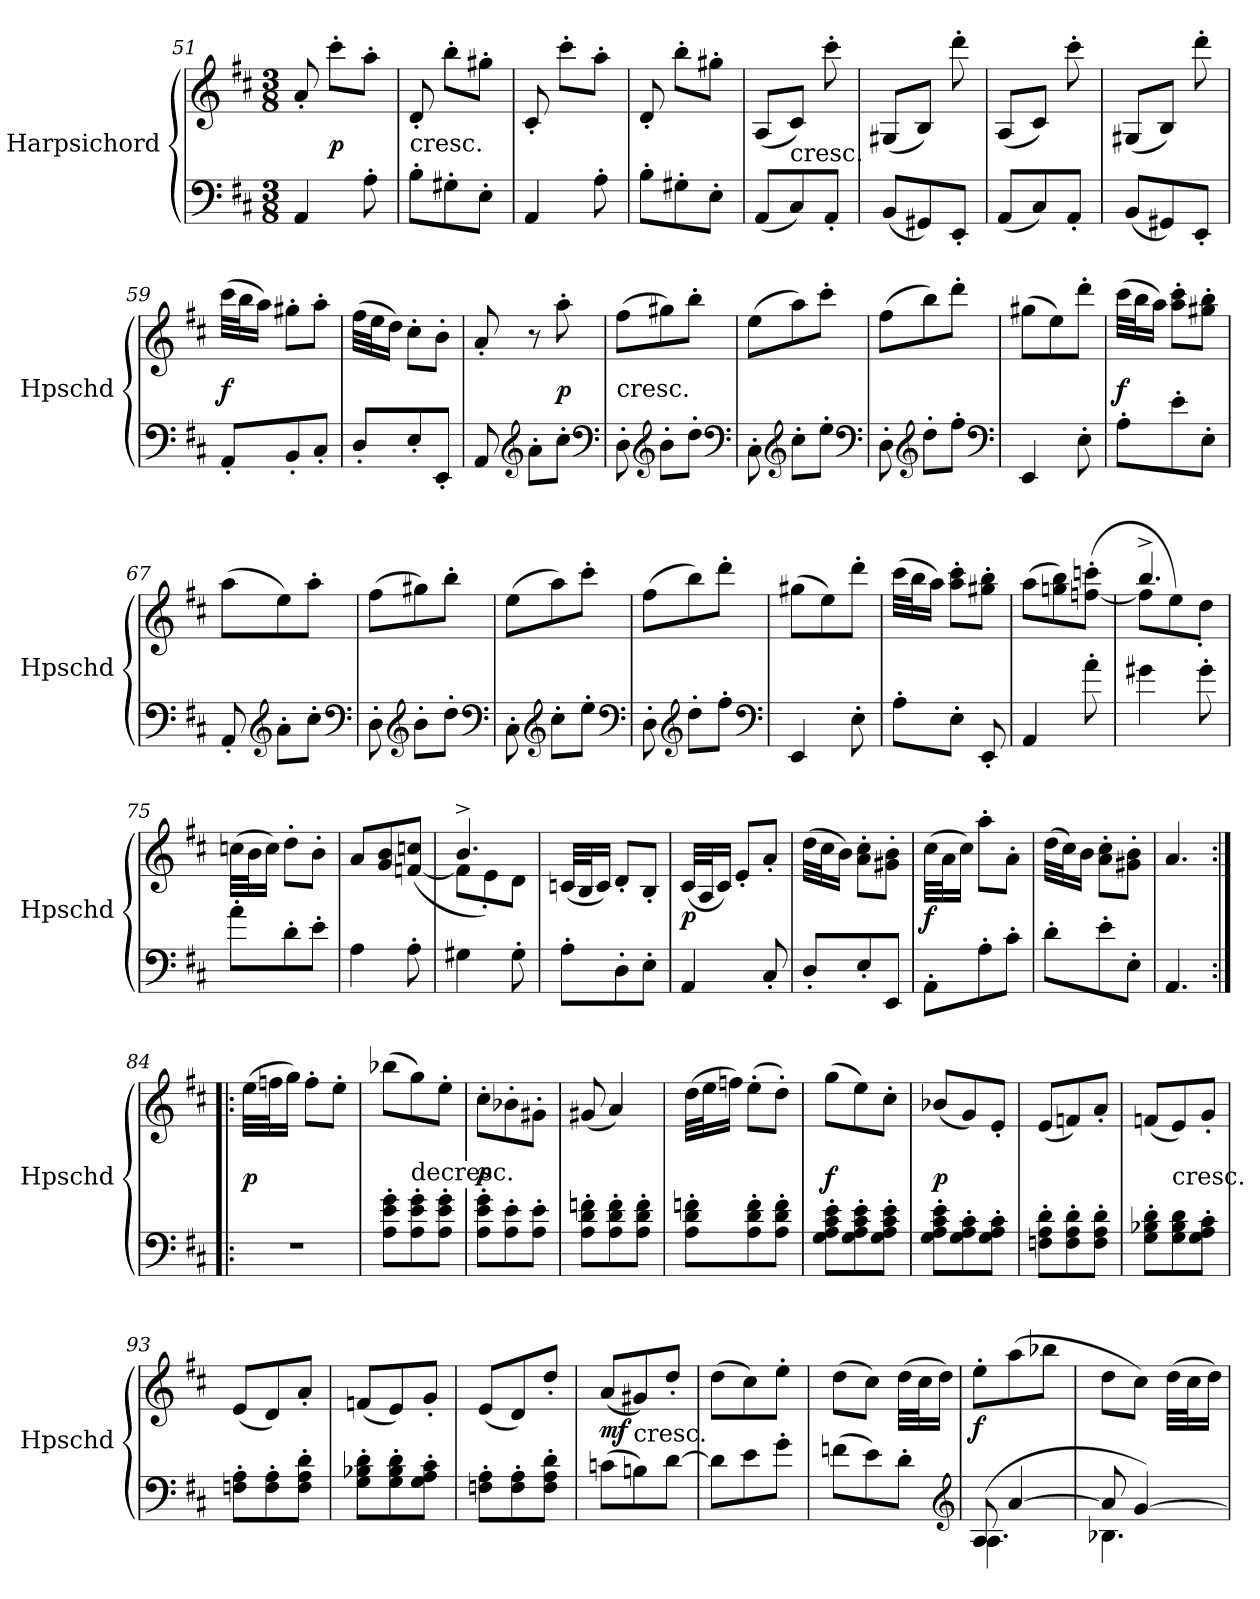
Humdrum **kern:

**kern	**kern	**dynam
*part1	*part1	*part1
*staff2	*staff1	*staff1/2
*I"Harpsichord	*	*
*I'Hpschd	*	*
*clefF4	*clefG2	*
*k[f#c#]	*k[f#c#]	*
*D:	*D:	*
*M3/8	*M3/8	*
=51	=51	=51
4AA/	8a'/	.
.	8ccc#'\L	p
8A'\	8aa'\J	.
=52	=52	=52
!	!LO:TX:c:t=cresc.	!
8B'\L	8d'/	.
8G#X'\	8bb'\L	.
8E'\J	8gg#X'\J	.
=53	=53	=53
4AA/	8c#'/	.
.	8ccc#'\L	.
8A'\	8aa'\J	.
=54	=54	=54
8B'\L	8d'/	.
8G#X'\	8bb'\L	.
8E'\J	8gg#X'\J	.
=55	=55	=55
(8AA/L	(8A/L	.
!	!LO:TX:c:t=cresc.	!
8C#/)	8c#/J)	.
8AA'/J	8ccc#'\	.
=56	=56	=56
(8BB/L	(8G#X/L	.
8GG#X/)	8B/J)	.
8EE'/J	8ddd'\	.
=57	=57	=57
(8AA/L	(8A/L	.
8C#/)	8c#/J)	.
8AA'/J	8ccc#'\	.
=58	=58	=58
(8BB/L	(8G#X/L	.
8GG#X/)	8B/J)	.
8EE'/J	8ddd'\	.
=59	=59	=59
8AA'/L	(32ccc#\LLL	f
.	32bb\J	.
.	16aa\JJ)	.
8BB'/	8gg#X'\L	.
8C#'/J	8aa'\J	.
=60	=60	=60
8D'/L	(32ff#\LLL	.
.	32ee\J	.
.	16dd\JJ)	.
8E'/	8cc#'\L	.
8EE'/J	8b'\J	.
=61	=61	=61
8AA/	8a'/	.
*clefG2	*	*
8a'\L	8r	.
8cc#'\J	8aa'\	p
*clefF4	*	*
=62	=62	=62
!	!LO:TX:c:t=cresc.	!
8D'\	(8ff#\L	.
*clefG2	*	*
8b'\L	8gg#X\)	.
8dd'\J	8bb'\J	.
*clefF4	*	*
=63	=63	=63
8C#'\	(8ee\L	.
*clefG2	*	*
8cc#'\L	8aa\)	.
8ee'\J	8ccc#'\J	.
*clefF4	*	*
=64	=64	=64
8D'\	(8ff#\L	.
*clefG2	*	*
8dd'\L	8bb\)	.
8ff#'\J	8ddd'\J	.
*clefF4	*	*
=65	=65	=65
4EE/	(8gg#X\L	.
.	8ee\)	.
8E'\	8ddd'\J	.
=66	=66	=66
8A'\L	(32ccc#\LLL	f
.	32bb\J	.
.	16aa\JJ)	.
8e'\	8aa'\ 8ccc#'\L	.
8E'\J	8gg#X'\ 8bb'\J	.
=67	=67	=67
8AA'/	(8aa\L	.
*clefG2	*	*
8a'\L	8ee\)	.
8cc#'\J	8aa'\J	.
*clefF4	*	*
=68	=68	=68
8D'\	(8ff#\L	.
*clefG2	*	*
8b'\L	8gg#X\)	.
8dd'\J	8bb'\J	.
*clefF4	*	*
=69	=69	=69
8C#'\	(8ee\L	.
*clefG2	*	*
8cc#'\L	8aa\)	.
8ee'\J	8ccc#'\J	.
*clefF4	*	*
=70	=70	=70
8D'\	(8ff#\L	.
*clefG2	*	*
8dd'\L	8bb\)	.
8ff#'\J	8ddd'\J	.
*clefF4	*	*
=71	=71	=71
4EE/	(8gg#X\L	.
.	8ee\)	.
8E'\	8ddd'\J	.
=72	=72	=72
8A'\L	(32ccc#\LLL	.
.	32bb\J	.
.	16aa\JJ)	.
8E'\J	8aa'\ 8ccc#'\L	.
8EE'/	8gg#X'\ 8bb'\J	.
=73	=73	=73
4AA/	(8aa\L	.
.	8ggn\ 8bb\)	.
8a'\	([8ffn'\ 8cccn'\J	.
=74	=74	=74
*	*^	*
4g#X\	4.bb^/	8ffn\L]	.
.	.	8ee\)	.
8g#'\	.	8dd'\J	.
*	*v	*v	*
=75	=75	=75
8a'\L	(32ccn\LLL	.
.	32b\J	.
.	16cc\JJ)	.
8d'\	8dd'\L	.
8e'\J	8b'\J	.
=76	=76	=76
4A\	8a/L	.
.	8g/ 8b/	.
8A'\	([8fn/ 8ccn/J	.
=77	=77	=77
*	*^	*
4G#X\	4.b^/	8fn\L]	.
.	.	8e'\)	.
8G#'\	.	8d\J	.
*	*v	*v	*
=78	=78	=78
8A'\L	(32cn/LLL	.
.	32B/J	.
.	16c/JJ)	.
8D'\	8d'/L	.
8E'\J	8B'/J	.
=79	=79	=79
4AA/	(32c#/LLL	p
.	32A/J	.
.	16c#/JJ)	.
.	8e'/L	.
8C#'/	8a'/J	.
=80	=80	=80
8D'/L	(32dd\LLL	.
.	32cc#\J	.
.	16b\JJ)	.
8E'/	8a'\ 8cc#'\L	.
8EE/J	8g#X'\ 8b'\J	.
=81	=81	=81
8AA'\L	(32cc#\LLL	f
.	32a\J	.
.	16cc#\JJ)	.
8A'\	8aa'\L	.
8c#'\J	8a'\J	.
=82	=82	=82
8d'\L	(32dd\LLL	.
.	32cc#\J)	.
.	16b\JJ	.
8e'\	8a'\ 8cc#'\L	.
8E'\J	8g#X'\ 8b'\J	.
=83	=83	=83
4.AA/	4.a/	.
=84:|!|:	=84:|!|:	=84:|!|:
4.r	(32ee\LLL	p
.	32ffn\J	.
.	16gg\JJ)	.
.	8ff'\L	.
.	8ee'\J	.
=85	=85	=85
8A'\ 8e'\ 8g'\L	(8bb-X\L	.
!	!LO:TX:c:t=decresc.	!
8A'\ 8e'\ 8g'\	8gg\)	.
8A'\ 8e'\ 8g'\J	8ee'\J	.
=86	=86	=86
8A'\ 8e'\ 8g'\L	8cc#'\L	p
8A'\ 8e'\	8b-X'\	.
8A'\ 8e'\J	8g#X'\J	.
=87	=87	=87
8A'\ 8d'\ 8fn'\L	(8g#X/	.
8A'\ 8d'\ 8f'\	4a/)	.
8A'\ 8d'\ 8f'\J	.	.
=88	=88	=88
8A'\ 8d'\ 8fn'\L	(32dd\LLL	.
.	32ee\J	.
.	16ffn\JJ)	.
8A'\ 8d'\ 8f'\	(8ee'\L	.
8A'\ 8d'\ 8f'\J	8dd'\J)	.
=89	=89	=89
8G'\ 8A'\ 8c#'\ 8e'\L	(8gg\L	f
8G'\ 8A'\ 8c#'\ 8e'\	8ee\)	.
8G'\ 8A'\ 8c#'\ 8e'\J	8cc#'\J	.
=90	=90	=90
8G'\ 8A'\ 8c#'\ 8e'\L	(8b-X/L	p
8G'\ 8A'\ 8c#'\	8g/)	.
8G'\ 8A'\ 8c#'\J	8e'/J	.
=91	=91	=91
8Fn'\ 8A'\ 8d'\L	(8e/L	.
8F'\ 8A'\ 8d'\	8fn/)	.
8F'\ 8A'\ 8d'\J	8a'/J	.
=92	=92	=92
8G'\ 8B-X'\ 8d'\L	(8fn/L	.
!	!LO:TX:c:t=cresc.	!
8G\ 8B-\ 8d\	8e/)	.
8G'\ 8A'\ 8c#'\J	8g'/J	.
=93	=93	=93
8Fn'\ 8A'\L	(8e/L	.
8F'\ 8A'\	8d/)	.
8F'\ 8A'\ 8d'\J	8a'/J	.
=94	=94	=94
8G'\ 8B-X'\ 8d'\L	(8fn/L	.
8G'\ 8B-'\ 8d'\	8e/)	.
8G'\ 8A'\ 8c#'\J	8g'/J	.
=95	=95	=95
8Fn'\ 8A'\L	(8e/L	.
8F'\ 8A'\	8d/)	.
8F'\ 8A'\ 8d'\J	8dd'/J	.
=96	=96	=96
(8cn\L	(8a/L	mf
!	!LO:TX:c:t=cresc.	!
8Bn\)	8g#X/)	.
[8d\J	8dd'/J	.
=97	=97	=97
8d\L]	(8dd\L	.
8e\	8cc#\)	.
8g'\J	8ee'\J	.
=98	=98	=98
(8fn\L	(8dd\L	.
8e\)	8cc#\J)	.
8d'\J	(32dd\LLL	.
.	32cc#\J	.
.	16dd\JJ)	.
*clefG2	*	*
=99	=99	=99
*^	*	*
(8A/	4.A\	8ee'\L	f
[4a/	.	(8aa\	.
.	.	8bb-X\J	.
=100	=100	=100	=100
8a/]	4.B-X\	8dd\L	.
[4g/)	.	8cc#\J)	.
.	.	(32dd\LLL	.
.	.	32cc#\J	.
.	.	16dd\JJ)	.
*v	*v	*	*
=	=	=
*-	*-	*-
